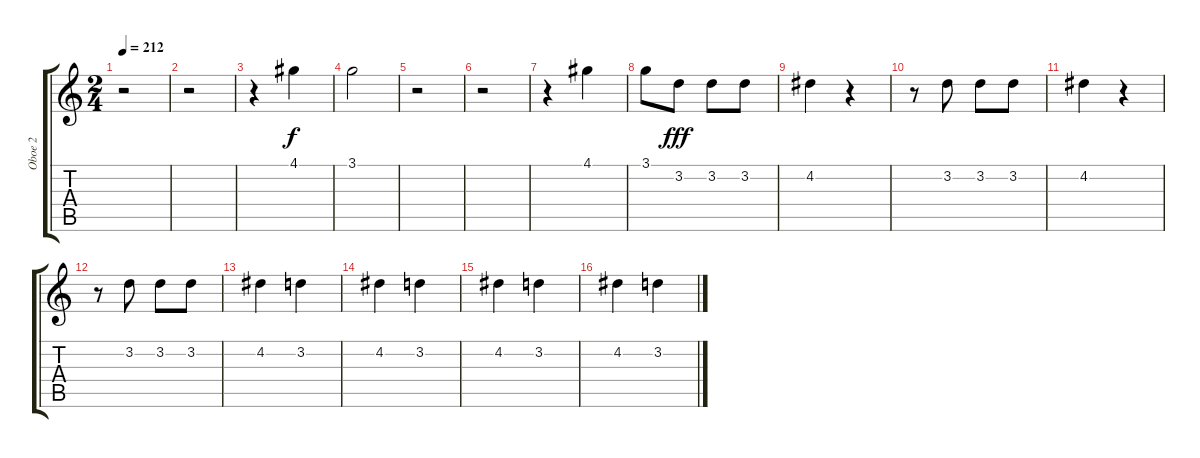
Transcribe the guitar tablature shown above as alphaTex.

\track ("Oboe 2" "Oboe 2") {instrument acousticguitarnylon}
\staff {score tabs}
\tuning (E4 B3 G3 D3 A2 E2) {hide}
\ts (2 4)
\tempo 212
\clef g2
\ks c
r.2{dy f} |
r.2 |
r.4 4.1.4 |
3.1.2 |
r.2 |
r.2 |
r.4 4.1.4 |
3.1.8 3.2.8{dy fff} 3.2.8 3.2.8 |
4.2.4 r.4 |
r.8 3.2.8 3.2.8 3.2.8 |
4.2.4 r.4 |
r.8 3.2.8 3.2.8 3.2.8 |
4.2.4 3.2.4 |
4.2.4 3.2.4 |
4.2.4 3.2.4 |
4.2.4 3.2.4
